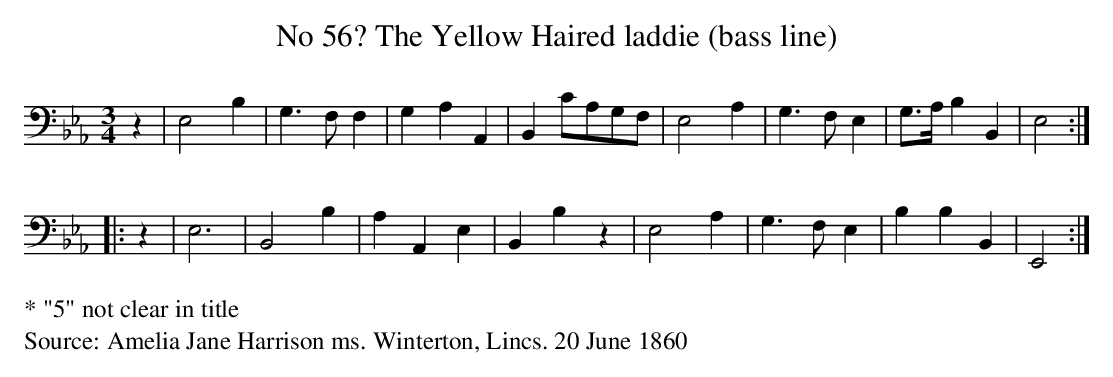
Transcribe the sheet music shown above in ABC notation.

X:1
T:No 56? The Yellow Haired laddie (bass line)
M:3/4
L:1/8
K:Eb
V:1 clef=bass octave=-2
z2|e4b2|g3ff2|g2a2A2|B2c'agf|e4a2|g3fe2|g>ab2B2|e4::
z2|e6|B4b2|a2A2e2|B2b2z2|e4a2|g3fe2|b2b2B2|E4:|
